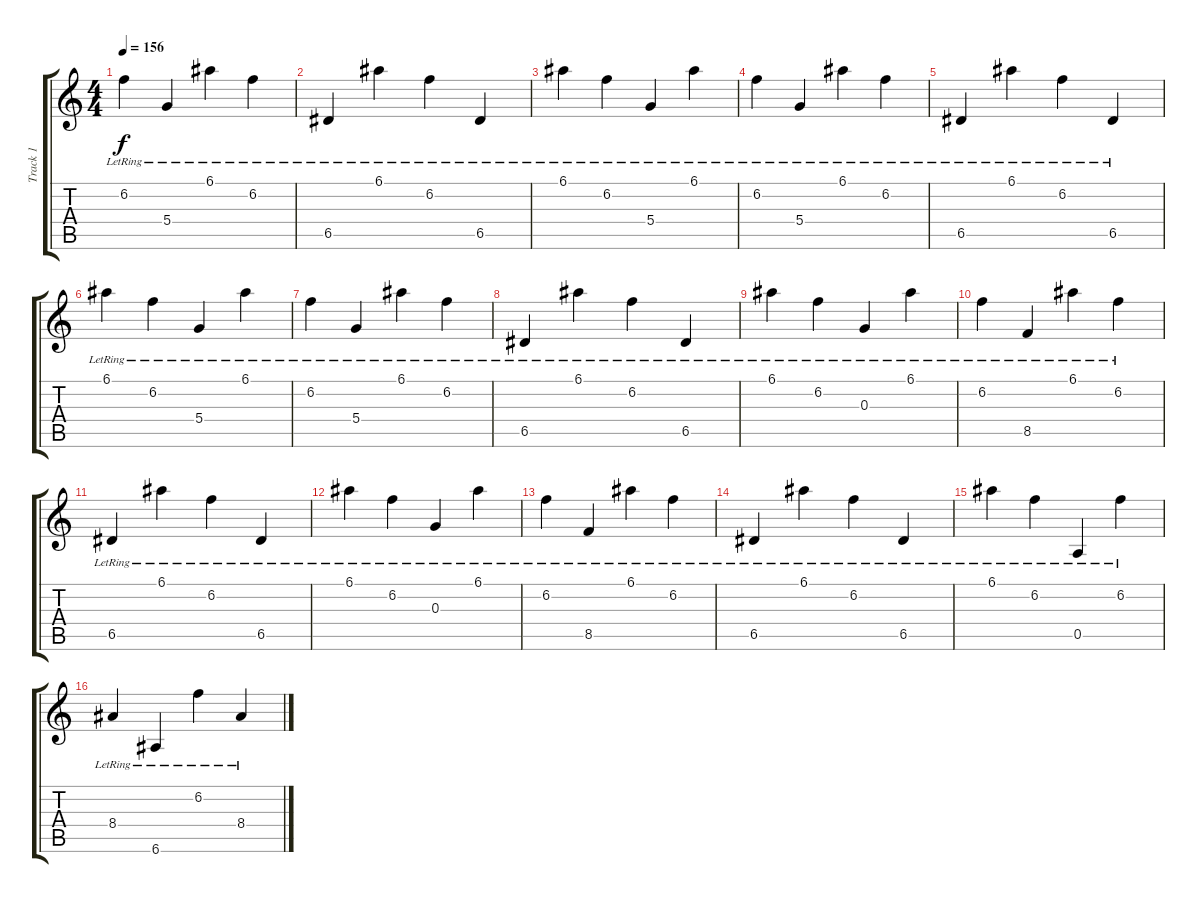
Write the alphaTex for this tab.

\track ("Track 1" "Track 1") {instrument acousticguitarsteel}
\staff {score tabs}
\tuning (E4 B3 G3 D3 A2 E2) {hide}
\ts (4 4)
\tempo 156
\clef g2
\ks c
6.2{lr}.4{dy f} 5.4{lr}.4 6.1{lr}.4 6.2{lr}.4 |
6.5{lr}.4 6.1{lr}.4 6.2{lr}.4 6.5{lr}.4 |
6.1{lr}.4 6.2{lr}.4 5.4{lr}.4 6.1{lr}.4 |
6.2{lr}.4 5.4{lr}.4 6.1{lr}.4 6.2{lr}.4 |
6.5{lr}.4 6.1{lr}.4 6.2{lr}.4 6.5{lr}.4 |
6.1{lr}.4 6.2{lr}.4 5.4{lr}.4 6.1{lr}.4 |
6.2{lr}.4 5.4{lr}.4 6.1{lr}.4 6.2{lr}.4 |
6.5{lr}.4 6.1{lr}.4 6.2{lr}.4 6.5{lr}.4 |
6.1{lr}.4 6.2{lr}.4 0.3{lr}.4 6.1{lr}.4 |
6.2{lr}.4 8.5{lr}.4 6.1{lr}.4 6.2{lr}.4 |
6.5{lr}.4 6.1{lr}.4 6.2{lr}.4 6.5{lr}.4 |
6.1{lr}.4 6.2{lr}.4 0.3{lr}.4 6.1{lr}.4 |
6.2{lr}.4 8.5{lr}.4 6.1{lr}.4 6.2{lr}.4 |
6.5{lr}.4 6.1{lr}.4 6.2{lr}.4 6.5{lr}.4 |
6.1{lr}.4 6.2{lr}.4 0.5{lr}.4 6.2{lr}.4 |
8.4{lr}.4 6.6{lr}.4 6.2{lr}.4 8.4{lr}.4
